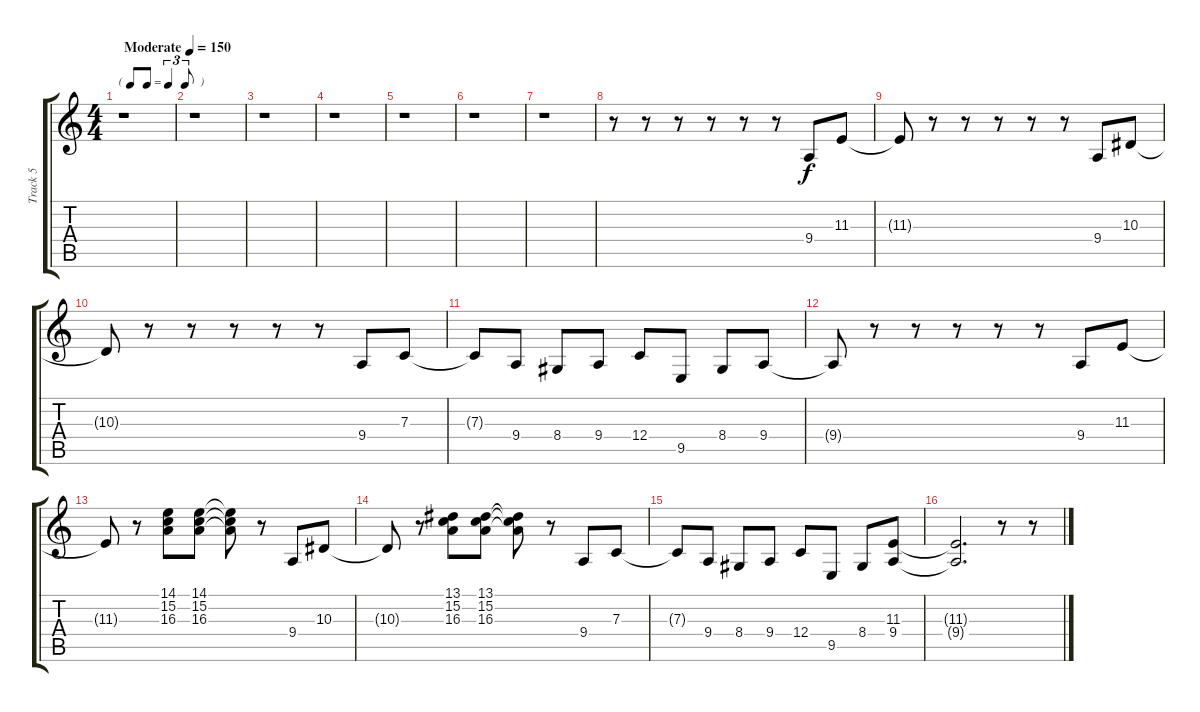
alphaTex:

\track ("Track 5" "Track 5") {instrument brasssection}
\staff {score tabs}
\tuning (D4 A3 F3 C3 G2 D2) {hide}
\ts (4 4)
\tf triplet8th
\tempo (150 "Moderate")
\clef g2
\ks c
r.1{dy f instrument brasssection} |
r.1 |
r.1 |
r.1 |
r.1 |
r.1 |
r.1 |
r.8 r.8 r.8 r.8 r.8 r.8 9.4.8 11.3.8 |
11.3{t}.8 r.8 r.8 r.8 r.8 r.8 9.4.8 10.3.8 |
10.3{t}.8 r.8 r.8 r.8 r.8 r.8 9.4.8 7.3.8 |
7.3{t}.8 9.4.8 8.4.8 9.4.8 12.4.8 9.5.8 8.4.8 9.4.8 |
9.4{t}.8 r.8 r.8 r.8 r.8 r.8 9.4.8 11.3.8 |
11.3{t}.8 r.8 (14.1 15.2 16.3).8 (14.1 15.2 16.3).8 (14.1{t} 15.2{t} 16.3{t}).8 r.8 9.4.8 10.3.8 |
10.3{t}.8 r.8 (13.1 15.2 16.3).8 (13.1 15.2 16.3).8 (13.1{t} 15.2{t} 16.3{t}).8 r.8 9.4.8 7.3.8 |
7.3{t}.8 9.4.8 8.4.8 9.4.8 12.4.8 9.5.8 8.4.8 (11.3 9.4).8 |
(11.3{t} 9.4{t}).2{d} r.8 r.8
